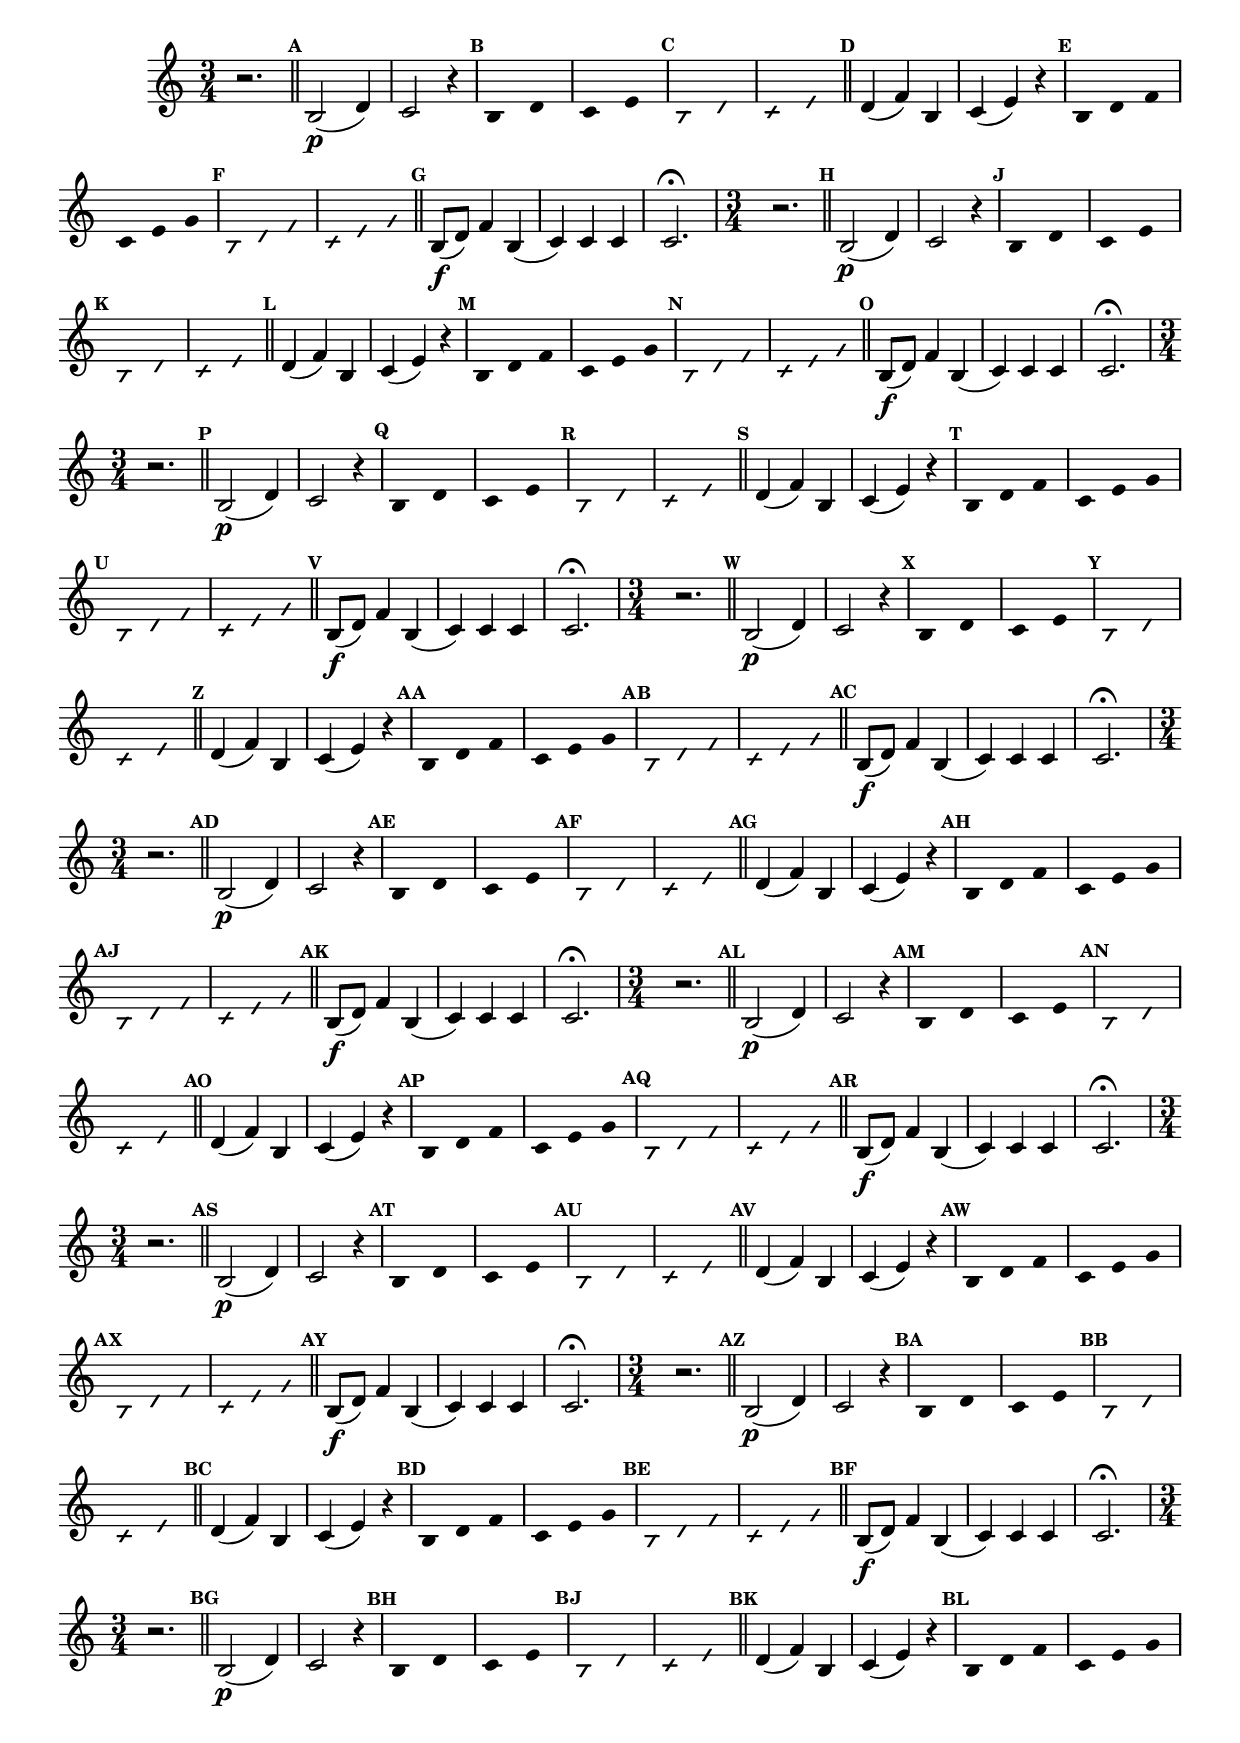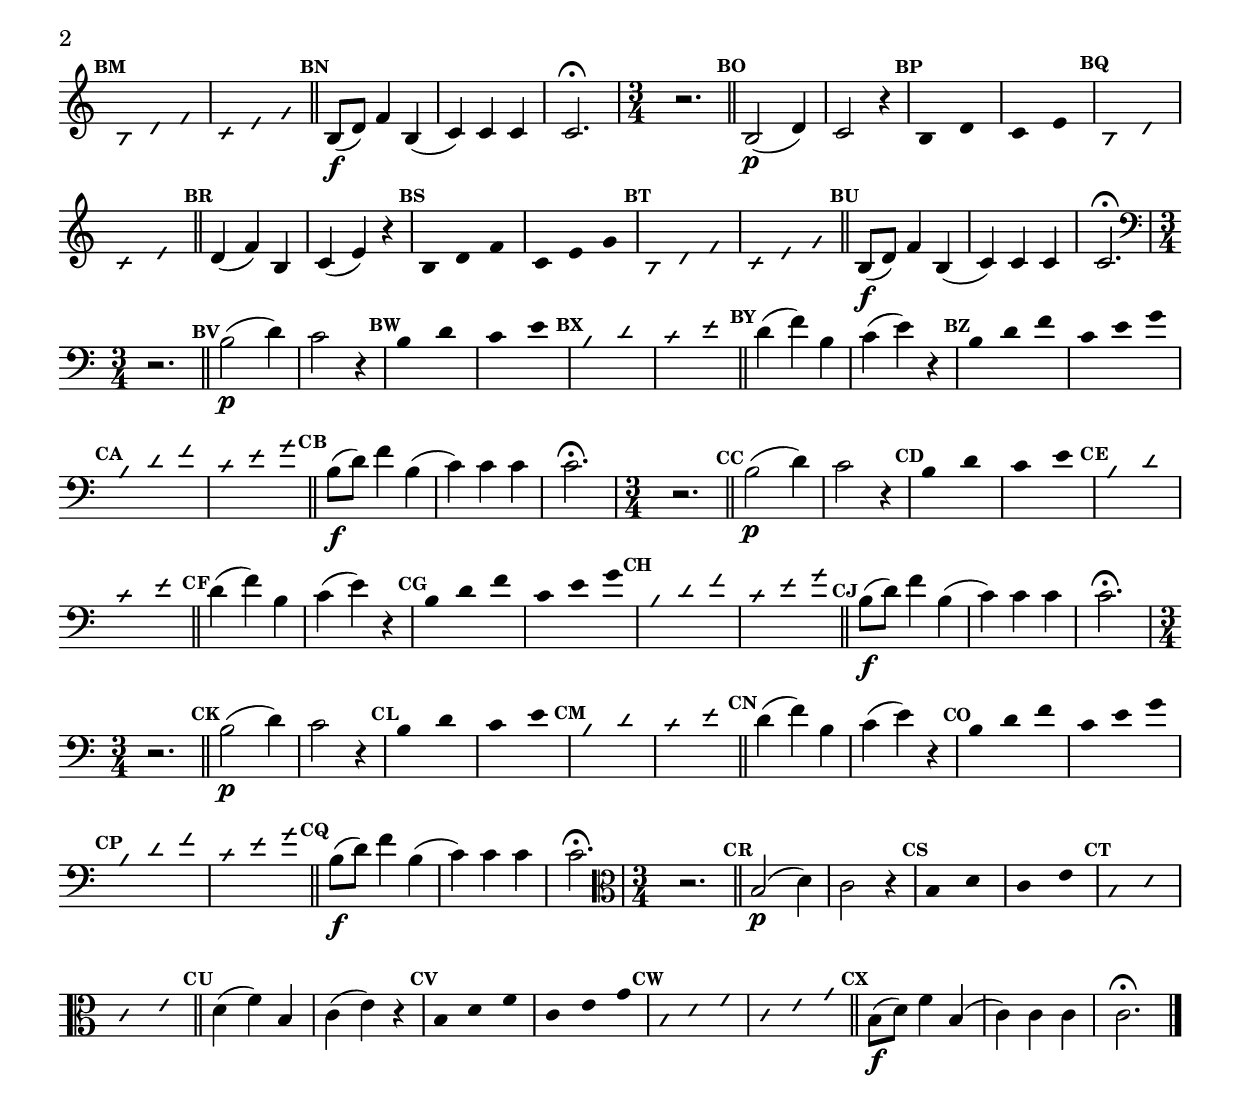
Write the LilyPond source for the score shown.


\version "2.16.0"

%\header { texidoc="35 - Aquecendo e Divertindo-se com a escala mixolidia" }

%INICIA INTERVALOS 

\relative c' {
  \key c \major

                                % CLARINETE

  \tag #'cl {
    \override Staff.TimeSignature #'style = #'()
    \time 3/4 
    \override Score.BarNumber #'transparent = ##t
    \override Score.RehearsalMark #'font-size = #-2
                                %\override Score.RehearsalMark #'font-family = #'
    \set Score.markFormatter = #format-mark-numbers
    r2.

    \bar "||"

    \mark \default b2\p( d4) c2 r4
    \override Stem #'transparent = ##t
    \override Beam #'transparent = ##t
    \override Voice.NoteHead #'stencil = #ly:text-interface::print
    \override Voice.NoteHead #'text = #(make-musicglyph-markup "noteheads.s2")

    \mark \default b4*3/2 d c e

    \override NoteHead #'style = #'slash
    \override NoteHead #'font-size = #-5
    \override Voice.NoteHead #'stencil = #ly:text-interface::print
    \override Voice.NoteHead #'text = #(make-musicglyph-markup "noteheads.s2slash")

    \mark \default b d c e

    \revert NoteHead #'style
    \revert Stem #'transparent 
    \revert Beam #'transparent
    \revert NoteHead #'font-size
    \revert Voice.NoteHead #'stencil

    \revert Voice.NoteHead #'text
    \bar "||"


    \mark \default d4( f) b, c( e) r4

    \override Stem #'transparent = ##t
    \override Beam #'transparent = ##t
    \override Voice.NoteHead #'stencil = #ly:text-interface::print
    \override Voice.NoteHead #'text = #(make-musicglyph-markup "noteheads.s2")

    \mark \default b4 d f c e g

    \override NoteHead #'style = #'slash
    \override NoteHead #'font-size = #-5
    \override Voice.NoteHead #'stencil = #ly:text-interface::print
    \override Voice.NoteHead #'text = #(make-musicglyph-markup "noteheads.s2slash")

    \mark \default b, d f c e g

    \revert NoteHead #'style
    \revert Stem #'transparent 
    \revert Beam #'transparent
    \revert NoteHead #'font-size
    \revert Voice.NoteHead #'stencil

    \revert Voice.NoteHead #'text
    \bar "||"


    \mark \default b,8\f( d) f4 b,(
    c) c c 
    c2.\fermata

  }

                                % FLAUTA

  \tag #'fl {
    \override Staff.TimeSignature #'style = #'()
    \time 3/4 
    \override Score.BarNumber #'transparent = ##t
    \override Score.RehearsalMark #'font-size = #-2
                                %\override Score.RehearsalMark #'font-family = #'
    \set Score.markFormatter = #format-mark-numbers
    r2.

    \bar "||"

    \mark \default b2\p( d4) c2 r4
    \override Stem #'transparent = ##t
    \override Beam #'transparent = ##t
    \override Voice.NoteHead #'stencil = #ly:text-interface::print
    \override Voice.NoteHead #'text = #(make-musicglyph-markup "noteheads.s2")

    \mark \default b4*3/2 d c e

    \override NoteHead #'style = #'slash
    \override NoteHead #'font-size = #-5
    \override Voice.NoteHead #'stencil = #ly:text-interface::print
    \override Voice.NoteHead #'text = #(make-musicglyph-markup "noteheads.s2slash")

    \mark \default b d c e

    \revert NoteHead #'style
    \revert Stem #'transparent 
    \revert Beam #'transparent
    \revert NoteHead #'font-size
    \revert Voice.NoteHead #'stencil

    \revert Voice.NoteHead #'text
    \bar "||"


    \mark \default d4( f) b, c( e) r4

    \override Stem #'transparent = ##t
    \override Beam #'transparent = ##t
    \override Voice.NoteHead #'stencil = #ly:text-interface::print
    \override Voice.NoteHead #'text = #(make-musicglyph-markup "noteheads.s2")

    \mark \default b4 d f c e g

    \override NoteHead #'style = #'slash
    \override NoteHead #'font-size = #-5
    \override Voice.NoteHead #'stencil = #ly:text-interface::print
    \override Voice.NoteHead #'text = #(make-musicglyph-markup "noteheads.s2slash")

    \mark \default b, d f c e g

    \revert NoteHead #'style
    \revert Stem #'transparent 
    \revert Beam #'transparent
    \revert NoteHead #'font-size
    \revert Voice.NoteHead #'stencil

    \revert Voice.NoteHead #'text
    \bar "||"


    \mark \default b,8\f( d) f4 b,(
    c) c c 
    c2.\fermata

  }

                                % OBOÉ

  \tag #'ob {
    \override Staff.TimeSignature #'style = #'()
    \time 3/4 
    \override Score.BarNumber #'transparent = ##t
    \override Score.RehearsalMark #'font-size = #-2
                                %\override Score.RehearsalMark #'font-family = #'
    \set Score.markFormatter = #format-mark-numbers
    r2.

    \bar "||"

    \mark \default b2\p( d4) c2 r4
    \override Stem #'transparent = ##t
    \override Beam #'transparent = ##t
    \override Voice.NoteHead #'stencil = #ly:text-interface::print
    \override Voice.NoteHead #'text = #(make-musicglyph-markup "noteheads.s2")

    \mark \default b4*3/2 d c e

    \override NoteHead #'style = #'slash
    \override NoteHead #'font-size = #-5
    \override Voice.NoteHead #'stencil = #ly:text-interface::print
    \override Voice.NoteHead #'text = #(make-musicglyph-markup "noteheads.s2slash")

    \mark \default b d c e

    \revert NoteHead #'style
    \revert Stem #'transparent 
    \revert Beam #'transparent
    \revert NoteHead #'font-size
    \revert Voice.NoteHead #'stencil

    \revert Voice.NoteHead #'text
    \bar "||"


    \mark \default d4( f) b, c( e) r4

    \override Stem #'transparent = ##t
    \override Beam #'transparent = ##t
    \override Voice.NoteHead #'stencil = #ly:text-interface::print
    \override Voice.NoteHead #'text = #(make-musicglyph-markup "noteheads.s2")

    \mark \default b4 d f c e g

    \override NoteHead #'style = #'slash
    \override NoteHead #'font-size = #-5
    \override Voice.NoteHead #'stencil = #ly:text-interface::print
    \override Voice.NoteHead #'text = #(make-musicglyph-markup "noteheads.s2slash")

    \mark \default b, d f c e g

    \revert NoteHead #'style
    \revert Stem #'transparent 
    \revert Beam #'transparent
    \revert NoteHead #'font-size
    \revert Voice.NoteHead #'stencil

    \revert Voice.NoteHead #'text
    \bar "||"


    \mark \default b,8\f( d) f4 b,(
    c) c c 
    c2.\fermata

  }

                                % SAX ALTO

  \tag #'saxa {
    \override Staff.TimeSignature #'style = #'()
    \time 3/4 
    \override Score.BarNumber #'transparent = ##t
    \override Score.RehearsalMark #'font-size = #-2
                                %\override Score.RehearsalMark #'font-family = #'
    \set Score.markFormatter = #format-mark-numbers
    r2.

    \bar "||"

    \mark \default b2\p( d4) c2 r4
    \override Stem #'transparent = ##t
    \override Beam #'transparent = ##t
    \override Voice.NoteHead #'stencil = #ly:text-interface::print
    \override Voice.NoteHead #'text = #(make-musicglyph-markup "noteheads.s2")

    \mark \default b4*3/2 d c e

    \override NoteHead #'style = #'slash
    \override NoteHead #'font-size = #-5
    \override Voice.NoteHead #'stencil = #ly:text-interface::print
    \override Voice.NoteHead #'text = #(make-musicglyph-markup "noteheads.s2slash")

    \mark \default b d c e

    \revert NoteHead #'style
    \revert Stem #'transparent 
    \revert Beam #'transparent
    \revert NoteHead #'font-size
    \revert Voice.NoteHead #'stencil

    \revert Voice.NoteHead #'text
    \bar "||"


    \mark \default d4( f) b, c( e) r4

    \override Stem #'transparent = ##t
    \override Beam #'transparent = ##t
    \override Voice.NoteHead #'stencil = #ly:text-interface::print
    \override Voice.NoteHead #'text = #(make-musicglyph-markup "noteheads.s2")

    \mark \default b4 d f c e g

    \override NoteHead #'style = #'slash
    \override NoteHead #'font-size = #-5
    \override Voice.NoteHead #'stencil = #ly:text-interface::print
    \override Voice.NoteHead #'text = #(make-musicglyph-markup "noteheads.s2slash")

    \mark \default b, d f c e g

    \revert NoteHead #'style
    \revert Stem #'transparent 
    \revert Beam #'transparent
    \revert NoteHead #'font-size
    \revert Voice.NoteHead #'stencil

    \revert Voice.NoteHead #'text
    \bar "||"


    \mark \default b,8\f( d) f4 b,(
    c) c c 
    c2.\fermata

  }

                                % SAX TENOR

  \tag #'saxt {
    \override Staff.TimeSignature #'style = #'()
    \time 3/4 
    \override Score.BarNumber #'transparent = ##t
    \override Score.RehearsalMark #'font-size = #-2
                                %\override Score.RehearsalMark #'font-family = #'
    \set Score.markFormatter = #format-mark-numbers
    r2.

    \bar "||"

    \mark \default b2\p( d4) c2 r4
    \override Stem #'transparent = ##t
    \override Beam #'transparent = ##t
    \override Voice.NoteHead #'stencil = #ly:text-interface::print
    \override Voice.NoteHead #'text = #(make-musicglyph-markup "noteheads.s2")

    \mark \default b4*3/2 d c e

    \override NoteHead #'style = #'slash
    \override NoteHead #'font-size = #-5
    \override Voice.NoteHead #'stencil = #ly:text-interface::print
    \override Voice.NoteHead #'text = #(make-musicglyph-markup "noteheads.s2slash")

    \mark \default b d c e

    \revert NoteHead #'style
    \revert Stem #'transparent 
    \revert Beam #'transparent
    \revert NoteHead #'font-size
    \revert Voice.NoteHead #'stencil

    \revert Voice.NoteHead #'text
    \bar "||"


    \mark \default d4( f) b, c( e) r4

    \override Stem #'transparent = ##t
    \override Beam #'transparent = ##t
    \override Voice.NoteHead #'stencil = #ly:text-interface::print
    \override Voice.NoteHead #'text = #(make-musicglyph-markup "noteheads.s2")

    \mark \default b4 d f c e g

    \override NoteHead #'style = #'slash
    \override NoteHead #'font-size = #-5
    \override Voice.NoteHead #'stencil = #ly:text-interface::print
    \override Voice.NoteHead #'text = #(make-musicglyph-markup "noteheads.s2slash")

    \mark \default b, d f c e g

    \revert NoteHead #'style
    \revert Stem #'transparent 
    \revert Beam #'transparent
    \revert NoteHead #'font-size
    \revert Voice.NoteHead #'stencil

    \revert Voice.NoteHead #'text
    \bar "||"


    \mark \default b,8\f( d) f4 b,(
    c) c c 
    c2.\fermata

  }

                                % SAX GENES

  \tag #'saxg {
    \override Staff.TimeSignature #'style = #'()
    \time 3/4 
    \override Score.BarNumber #'transparent = ##t
    \override Score.RehearsalMark #'font-size = #-2
                                %\override Score.RehearsalMark #'font-family = #'
    \set Score.markFormatter = #format-mark-numbers
    r2.

    \bar "||"

    \mark \default b2\p( d4) c2 r4
    \override Stem #'transparent = ##t
    \override Beam #'transparent = ##t
    \override Voice.NoteHead #'stencil = #ly:text-interface::print
    \override Voice.NoteHead #'text = #(make-musicglyph-markup "noteheads.s2")

    \mark \default b4*3/2 d c e

    \override NoteHead #'style = #'slash
    \override NoteHead #'font-size = #-5
    \override Voice.NoteHead #'stencil = #ly:text-interface::print
    \override Voice.NoteHead #'text = #(make-musicglyph-markup "noteheads.s2slash")

    \mark \default b d c e

    \revert NoteHead #'style
    \revert Stem #'transparent 
    \revert Beam #'transparent
    \revert NoteHead #'font-size
    \revert Voice.NoteHead #'stencil

    \revert Voice.NoteHead #'text
    \bar "||"


    \mark \default d4( f) b, c( e) r4

    \override Stem #'transparent = ##t
    \override Beam #'transparent = ##t
    \override Voice.NoteHead #'stencil = #ly:text-interface::print
    \override Voice.NoteHead #'text = #(make-musicglyph-markup "noteheads.s2")

    \mark \default b4 d f c e g

    \override NoteHead #'style = #'slash
    \override NoteHead #'font-size = #-5
    \override Voice.NoteHead #'stencil = #ly:text-interface::print
    \override Voice.NoteHead #'text = #(make-musicglyph-markup "noteheads.s2slash")

    \mark \default b, d f c e g

    \revert NoteHead #'style
    \revert Stem #'transparent 
    \revert Beam #'transparent
    \revert NoteHead #'font-size
    \revert Voice.NoteHead #'stencil

    \revert Voice.NoteHead #'text
    \bar "||"


    \mark \default b,8\f( d) f4 b,(
    c) c c 
    c2.\fermata

  }

                                % TROMPETE

  \tag #'tpt {
    \override Staff.TimeSignature #'style = #'()
    \time 3/4 
    \override Score.BarNumber #'transparent = ##t
    \override Score.RehearsalMark #'font-size = #-2
                                %\override Score.RehearsalMark #'font-family = #'
    \set Score.markFormatter = #format-mark-numbers
    r2.

    \bar "||"

    \mark \default b2\p( d4) c2 r4
    \override Stem #'transparent = ##t
    \override Beam #'transparent = ##t
    \override Voice.NoteHead #'stencil = #ly:text-interface::print
    \override Voice.NoteHead #'text = #(make-musicglyph-markup "noteheads.s2")

    \mark \default b4*3/2 d c e

    \override NoteHead #'style = #'slash
    \override NoteHead #'font-size = #-5
    \override Voice.NoteHead #'stencil = #ly:text-interface::print
    \override Voice.NoteHead #'text = #(make-musicglyph-markup "noteheads.s2slash")

    \mark \default b d c e

    \revert NoteHead #'style
    \revert Stem #'transparent 
    \revert Beam #'transparent
    \revert NoteHead #'font-size
    \revert Voice.NoteHead #'stencil

    \revert Voice.NoteHead #'text
    \bar "||"


    \mark \default d4( f) b, c( e) r4

    \override Stem #'transparent = ##t
    \override Beam #'transparent = ##t
    \override Voice.NoteHead #'stencil = #ly:text-interface::print
    \override Voice.NoteHead #'text = #(make-musicglyph-markup "noteheads.s2")

    \mark \default b4 d f c e g

    \override NoteHead #'style = #'slash
    \override NoteHead #'font-size = #-5
    \override Voice.NoteHead #'stencil = #ly:text-interface::print
    \override Voice.NoteHead #'text = #(make-musicglyph-markup "noteheads.s2slash")

    \mark \default b, d f c e g

    \revert NoteHead #'style
    \revert Stem #'transparent 
    \revert Beam #'transparent
    \revert NoteHead #'font-size
    \revert Voice.NoteHead #'stencil

    \revert Voice.NoteHead #'text
    \bar "||"


    \mark \default b,8\f( d) f4 b,(
    c) c c 
    c2.\fermata

  }

                                % TROMPA

  \tag #'tpa {
    \override Staff.TimeSignature #'style = #'()
    \time 3/4 
    \override Score.BarNumber #'transparent = ##t
    \override Score.RehearsalMark #'font-size = #-2
                                %\override Score.RehearsalMark #'font-family = #'
    \set Score.markFormatter = #format-mark-numbers
    r2.

    \bar "||"

    \mark \default b2\p( d4) c2 r4
    \override Stem #'transparent = ##t
    \override Beam #'transparent = ##t
    \override Voice.NoteHead #'stencil = #ly:text-interface::print
    \override Voice.NoteHead #'text = #(make-musicglyph-markup "noteheads.s2")

    \mark \default b4*3/2 d c e

    \override NoteHead #'style = #'slash
    \override NoteHead #'font-size = #-5
    \override Voice.NoteHead #'stencil = #ly:text-interface::print
    \override Voice.NoteHead #'text = #(make-musicglyph-markup "noteheads.s2slash")

    \mark \default b d c e

    \revert NoteHead #'style
    \revert Stem #'transparent 
    \revert Beam #'transparent
    \revert NoteHead #'font-size
    \revert Voice.NoteHead #'stencil

    \revert Voice.NoteHead #'text
    \bar "||"


    \mark \default d4( f) b, c( e) r4

    \override Stem #'transparent = ##t
    \override Beam #'transparent = ##t
    \override Voice.NoteHead #'stencil = #ly:text-interface::print
    \override Voice.NoteHead #'text = #(make-musicglyph-markup "noteheads.s2")

    \mark \default b4 d f c e g

    \override NoteHead #'style = #'slash
    \override NoteHead #'font-size = #-5
    \override Voice.NoteHead #'stencil = #ly:text-interface::print
    \override Voice.NoteHead #'text = #(make-musicglyph-markup "noteheads.s2slash")

    \mark \default b, d f c e g

    \revert NoteHead #'style
    \revert Stem #'transparent 
    \revert Beam #'transparent
    \revert NoteHead #'font-size
    \revert Voice.NoteHead #'stencil

    \revert Voice.NoteHead #'text
    \bar "||"


    \mark \default b,8\f( d) f4 b,(
    c) c c 
    c2.\fermata

  }

                                % TROMPA OP AGUDO

  \tag #'tpaopag {
    \override Staff.TimeSignature #'style = #'()
    \time 3/4 
    \override Score.BarNumber #'transparent = ##t
    \override Score.RehearsalMark #'font-size = #-2
                                %\override Score.RehearsalMark #'font-family = #'
    \set Score.markFormatter = #format-mark-numbers
    r2.

    \bar "||"

    \mark \default b2\p( d4) c2 r4
    \override Stem #'transparent = ##t
    \override Beam #'transparent = ##t
    \override Voice.NoteHead #'stencil = #ly:text-interface::print
    \override Voice.NoteHead #'text = #(make-musicglyph-markup "noteheads.s2")

    \mark \default b4*3/2 d c e

    \override NoteHead #'style = #'slash
    \override NoteHead #'font-size = #-5
    \override Voice.NoteHead #'stencil = #ly:text-interface::print
    \override Voice.NoteHead #'text = #(make-musicglyph-markup "noteheads.s2slash")

    \mark \default b d c e

    \revert NoteHead #'style
    \revert Stem #'transparent 
    \revert Beam #'transparent
    \revert NoteHead #'font-size
    \revert Voice.NoteHead #'stencil

    \revert Voice.NoteHead #'text
    \bar "||"


    \mark \default d4( f) b, c( e) r4

    \override Stem #'transparent = ##t
    \override Beam #'transparent = ##t
    \override Voice.NoteHead #'stencil = #ly:text-interface::print
    \override Voice.NoteHead #'text = #(make-musicglyph-markup "noteheads.s2")

    \mark \default b4 d f c e g

    \override NoteHead #'style = #'slash
    \override NoteHead #'font-size = #-5
    \override Voice.NoteHead #'stencil = #ly:text-interface::print
    \override Voice.NoteHead #'text = #(make-musicglyph-markup "noteheads.s2slash")

    \mark \default b, d f c e g

    \revert NoteHead #'style
    \revert Stem #'transparent 
    \revert Beam #'transparent
    \revert NoteHead #'font-size
    \revert Voice.NoteHead #'stencil

    \revert Voice.NoteHead #'text
    \bar "||"


    \mark \default b,8\f( d) f4 b,(
    c) c c 
    c2.\fermata

  }

                                % TROMPA OP

  \tag #'tpaop {
    \override Staff.TimeSignature #'style = #'()
    \time 3/4 
    \override Score.BarNumber #'transparent = ##t
    \override Score.RehearsalMark #'font-size = #-2
                                %\override Score.RehearsalMark #'font-family = #'
    \set Score.markFormatter = #format-mark-numbers
    r2.

    \bar "||"

    \mark \default b2\p( d4) c2 r4
    \override Stem #'transparent = ##t
    \override Beam #'transparent = ##t
    \override Voice.NoteHead #'stencil = #ly:text-interface::print
    \override Voice.NoteHead #'text = #(make-musicglyph-markup "noteheads.s2")

    \mark \default b4*3/2 d c e

    \override NoteHead #'style = #'slash
    \override NoteHead #'font-size = #-5
    \override Voice.NoteHead #'stencil = #ly:text-interface::print
    \override Voice.NoteHead #'text = #(make-musicglyph-markup "noteheads.s2slash")

    \mark \default b d c e

    \revert NoteHead #'style
    \revert Stem #'transparent 
    \revert Beam #'transparent
    \revert NoteHead #'font-size
    \revert Voice.NoteHead #'stencil

    \revert Voice.NoteHead #'text
    \bar "||"


    \mark \default d4( f) b, c( e) r4

    \override Stem #'transparent = ##t
    \override Beam #'transparent = ##t
    \override Voice.NoteHead #'stencil = #ly:text-interface::print
    \override Voice.NoteHead #'text = #(make-musicglyph-markup "noteheads.s2")

    \mark \default b4 d f c e g

    \override NoteHead #'style = #'slash
    \override NoteHead #'font-size = #-5
    \override Voice.NoteHead #'stencil = #ly:text-interface::print
    \override Voice.NoteHead #'text = #(make-musicglyph-markup "noteheads.s2slash")

    \mark \default b, d f c e g

    \revert NoteHead #'style
    \revert Stem #'transparent 
    \revert Beam #'transparent
    \revert NoteHead #'font-size
    \revert Voice.NoteHead #'stencil

    \revert Voice.NoteHead #'text
    \bar "||"


    \mark \default b,8\f( d) f4 b,(
    c) c c 
    c2.\fermata

  }

                                % TROMBONE

  \tag #'tbn {
    \clef bass
    \override Staff.TimeSignature #'style = #'()
    \time 3/4 
    \override Score.BarNumber #'transparent = ##t
    \override Score.RehearsalMark #'font-size = #-2
                                %\override Score.RehearsalMark #'font-family = #'
    \set Score.markFormatter = #format-mark-numbers
    r2.

    \bar "||"

    \mark \default b2\p( d4) c2 r4
    \override Stem #'transparent = ##t
    \override Beam #'transparent = ##t
    \override Voice.NoteHead #'stencil = #ly:text-interface::print
    \override Voice.NoteHead #'text = #(make-musicglyph-markup "noteheads.s2")

    \mark \default b4*3/2 d c e

    \override NoteHead #'style = #'slash
    \override NoteHead #'font-size = #-5
    \override Voice.NoteHead #'stencil = #ly:text-interface::print
    \override Voice.NoteHead #'text = #(make-musicglyph-markup "noteheads.s2slash")

    \mark \default b d c e

    \revert NoteHead #'style
    \revert Stem #'transparent 
    \revert Beam #'transparent
    \revert NoteHead #'font-size
    \revert Voice.NoteHead #'stencil

    \revert Voice.NoteHead #'text
    \bar "||"


    \mark \default d4( f) b, c( e) r4

    \override Stem #'transparent = ##t
    \override Beam #'transparent = ##t
    \override Voice.NoteHead #'stencil = #ly:text-interface::print
    \override Voice.NoteHead #'text = #(make-musicglyph-markup "noteheads.s2")

    \mark \default b4 d f c e g

    \override NoteHead #'style = #'slash
    \override NoteHead #'font-size = #-5
    \override Voice.NoteHead #'stencil = #ly:text-interface::print
    \override Voice.NoteHead #'text = #(make-musicglyph-markup "noteheads.s2slash")

    \mark \default b, d f c e g

    \revert NoteHead #'style
    \revert Stem #'transparent 
    \revert Beam #'transparent
    \revert NoteHead #'font-size
    \revert Voice.NoteHead #'stencil

    \revert Voice.NoteHead #'text
    \bar "||"


    \mark \default b,8\f( d) f4 b,(
    c) c c 
    c2.\fermata

  }

                                % TUBA MIB

  \tag #'tbamib {
    \clef bass
    \override Staff.TimeSignature #'style = #'()
    \time 3/4 
    \override Score.BarNumber #'transparent = ##t
    \override Score.RehearsalMark #'font-size = #-2
                                %\override Score.RehearsalMark #'font-family = #'
    \set Score.markFormatter = #format-mark-numbers
    r2.

    \bar "||"

    \mark \default b2\p( d4) c2 r4
    \override Stem #'transparent = ##t
    \override Beam #'transparent = ##t
    \override Voice.NoteHead #'stencil = #ly:text-interface::print
    \override Voice.NoteHead #'text = #(make-musicglyph-markup "noteheads.s2")

    \mark \default b4*3/2 d c e

    \override NoteHead #'style = #'slash
    \override NoteHead #'font-size = #-5
    \override Voice.NoteHead #'stencil = #ly:text-interface::print
    \override Voice.NoteHead #'text = #(make-musicglyph-markup "noteheads.s2slash")

    \mark \default b d c e

    \revert NoteHead #'style
    \revert Stem #'transparent 
    \revert Beam #'transparent
    \revert NoteHead #'font-size
    \revert Voice.NoteHead #'stencil

    \revert Voice.NoteHead #'text
    \bar "||"


    \mark \default d4( f) b, c( e) r4

    \override Stem #'transparent = ##t
    \override Beam #'transparent = ##t
    \override Voice.NoteHead #'stencil = #ly:text-interface::print
    \override Voice.NoteHead #'text = #(make-musicglyph-markup "noteheads.s2")

    \mark \default b4 d f c e g

    \override NoteHead #'style = #'slash
    \override NoteHead #'font-size = #-5
    \override Voice.NoteHead #'stencil = #ly:text-interface::print
    \override Voice.NoteHead #'text = #(make-musicglyph-markup "noteheads.s2slash")

    \mark \default b, d f c e g

    \revert NoteHead #'style
    \revert Stem #'transparent 
    \revert Beam #'transparent
    \revert NoteHead #'font-size
    \revert Voice.NoteHead #'stencil

    \revert Voice.NoteHead #'text
    \bar "||"


    \mark \default b,8\f( d) f4 b,(
    c) c c 
    c2.\fermata

  }

                                % TUBA SIB

  \tag #'tbasib {
    \clef bass
    \override Staff.TimeSignature #'style = #'()
    \time 3/4 
    \override Score.BarNumber #'transparent = ##t
    \override Score.RehearsalMark #'font-size = #-2
                                %\override Score.RehearsalMark #'font-family = #'
    \set Score.markFormatter = #format-mark-numbers
    r2.

    \bar "||"

    \mark \default b2\p( d4) c2 r4
    \override Stem #'transparent = ##t
    \override Beam #'transparent = ##t
    \override Voice.NoteHead #'stencil = #ly:text-interface::print
    \override Voice.NoteHead #'text = #(make-musicglyph-markup "noteheads.s2")

    \mark \default b4*3/2 d c e

    \override NoteHead #'style = #'slash
    \override NoteHead #'font-size = #-5
    \override Voice.NoteHead #'stencil = #ly:text-interface::print
    \override Voice.NoteHead #'text = #(make-musicglyph-markup "noteheads.s2slash")

    \mark \default b d c e

    \revert NoteHead #'style
    \revert Stem #'transparent 
    \revert Beam #'transparent
    \revert NoteHead #'font-size
    \revert Voice.NoteHead #'stencil

    \revert Voice.NoteHead #'text
    \bar "||"


    \mark \default d4( f) b, c( e) r4

    \override Stem #'transparent = ##t
    \override Beam #'transparent = ##t
    \override Voice.NoteHead #'stencil = #ly:text-interface::print
    \override Voice.NoteHead #'text = #(make-musicglyph-markup "noteheads.s2")

    \mark \default b4 d f c e g

    \override NoteHead #'style = #'slash
    \override NoteHead #'font-size = #-5
    \override Voice.NoteHead #'stencil = #ly:text-interface::print
    \override Voice.NoteHead #'text = #(make-musicglyph-markup "noteheads.s2slash")

    \mark \default b, d f c e g

    \revert NoteHead #'style
    \revert Stem #'transparent 
    \revert Beam #'transparent
    \revert NoteHead #'font-size
    \revert Voice.NoteHead #'stencil

    \revert Voice.NoteHead #'text
    \bar "||"


    \mark \default b,8\f( d) f4 b,(
    c) c c 
    c2.\fermata

  }

                                % VIOLA

  \tag #'vla {
    \override Staff.TimeSignature #'style = #'()
    \time 3/4 
    \clef alto
    \override Score.BarNumber #'transparent = ##t
    \override Score.RehearsalMark #'font-size = #-2
                                %\override Score.RehearsalMark #'font-family = #'
    \set Score.markFormatter = #format-mark-numbers
    r2.

    \bar "||"

    \mark \default b2\p( d4) c2 r4
    \override Stem #'transparent = ##t
    \override Beam #'transparent = ##t
    \override Voice.NoteHead #'stencil = #ly:text-interface::print
    \override Voice.NoteHead #'text = #(make-musicglyph-markup "noteheads.s2")

    \mark \default b4*3/2 d c e

    \override NoteHead #'style = #'slash
    \override NoteHead #'font-size = #-5
    \override Voice.NoteHead #'stencil = #ly:text-interface::print
    \override Voice.NoteHead #'text = #(make-musicglyph-markup "noteheads.s2slash")

    \mark \default b d c e

    \revert NoteHead #'style
    \revert Stem #'transparent 
    \revert Beam #'transparent
    \revert NoteHead #'font-size
    \revert Voice.NoteHead #'stencil

    \revert Voice.NoteHead #'text
    \bar "||"


    \mark \default d4( f) b, c( e) r4

    \override Stem #'transparent = ##t
    \override Beam #'transparent = ##t
    \override Voice.NoteHead #'stencil = #ly:text-interface::print
    \override Voice.NoteHead #'text = #(make-musicglyph-markup "noteheads.s2")

    \mark \default b4 d f c e g

    \override NoteHead #'style = #'slash
    \override NoteHead #'font-size = #-5
    \override Voice.NoteHead #'stencil = #ly:text-interface::print
    \override Voice.NoteHead #'text = #(make-musicglyph-markup "noteheads.s2slash")

    \mark \default b, d f c e g

    \revert NoteHead #'style
    \revert Stem #'transparent 
    \revert Beam #'transparent
    \revert NoteHead #'font-size
    \revert Voice.NoteHead #'stencil

    \revert Voice.NoteHead #'text
    \bar "||"


    \mark \default b,8\f( d) f4 b,(
    c) c c 
    c2.\fermata

  }


                                % FINAL

  \bar "|."

}

                                %\header {  piece = \markup { \bold Parte \bold 2 }     }  



